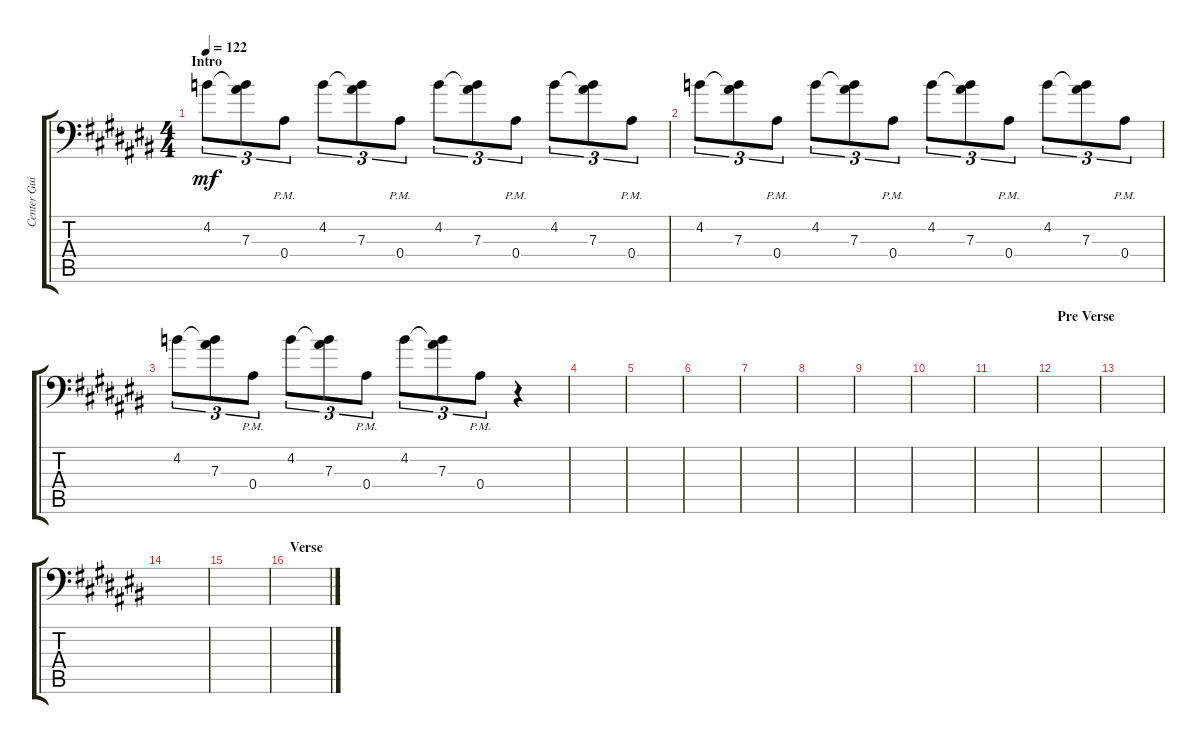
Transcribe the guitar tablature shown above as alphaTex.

\track ("Center Guitar" "Center Gui") {instrument distortionguitar}
\staff {score tabs}
\tuning (C4 G3 Eb3 Bb2 F2 Bb1) {hide}
\ts (4 4)
\section ("" "Intro")
\tempo 122
\clef f4
\ks a#minor
4.2.8{tu (3 2) dy mf volume 2 instrument distortionguitar} (4.2{t} 7.3).8{tu (3 2)} 0.4{pm}.8{tu (3 2)} 4.2.8{tu (3 2)} (4.2{t} 7.3).8{tu (3 2)} 0.4{pm}.8{tu (3 2)} 4.2.8{tu (3 2)} (4.2{t} 7.3).8{tu (3 2)} 0.4{pm}.8{tu (3 2)} 4.2.8{tu (3 2)} (4.2{t} 7.3).8{tu (3 2)} 0.4{pm}.8{tu (3 2)} |
4.2.8{tu (3 2)} (4.2{t} 7.3).8{tu (3 2)} 0.4{pm}.8{tu (3 2)} 4.2.8{tu (3 2)} (4.2{t} 7.3).8{tu (3 2)} 0.4{pm}.8{tu (3 2)} 4.2.8{tu (3 2)} (4.2{t} 7.3).8{tu (3 2)} 0.4{pm}.8{tu (3 2)} 4.2.8{tu (3 2) volume 7} (4.2{t} 7.3).8{tu (3 2)} 0.4{pm}.8{tu (3 2)} |
4.2.8{tu (3 2)} (4.2{t} 7.3).8{tu (3 2)} 0.4{pm}.8{tu (3 2)} 4.2.8{tu (3 2)} (4.2{t} 7.3).8{tu (3 2)} 0.4{pm}.8{tu (3 2)} 4.2.8{tu (3 2)} (4.2{t} 7.3).8{tu (3 2)} 0.4{pm}.8{tu (3 2)} r.4 |
|
|
|
|
|
|
|
|
\section ("" "Pre Verse")
|
|
|
|
\section ("" "Verse")
